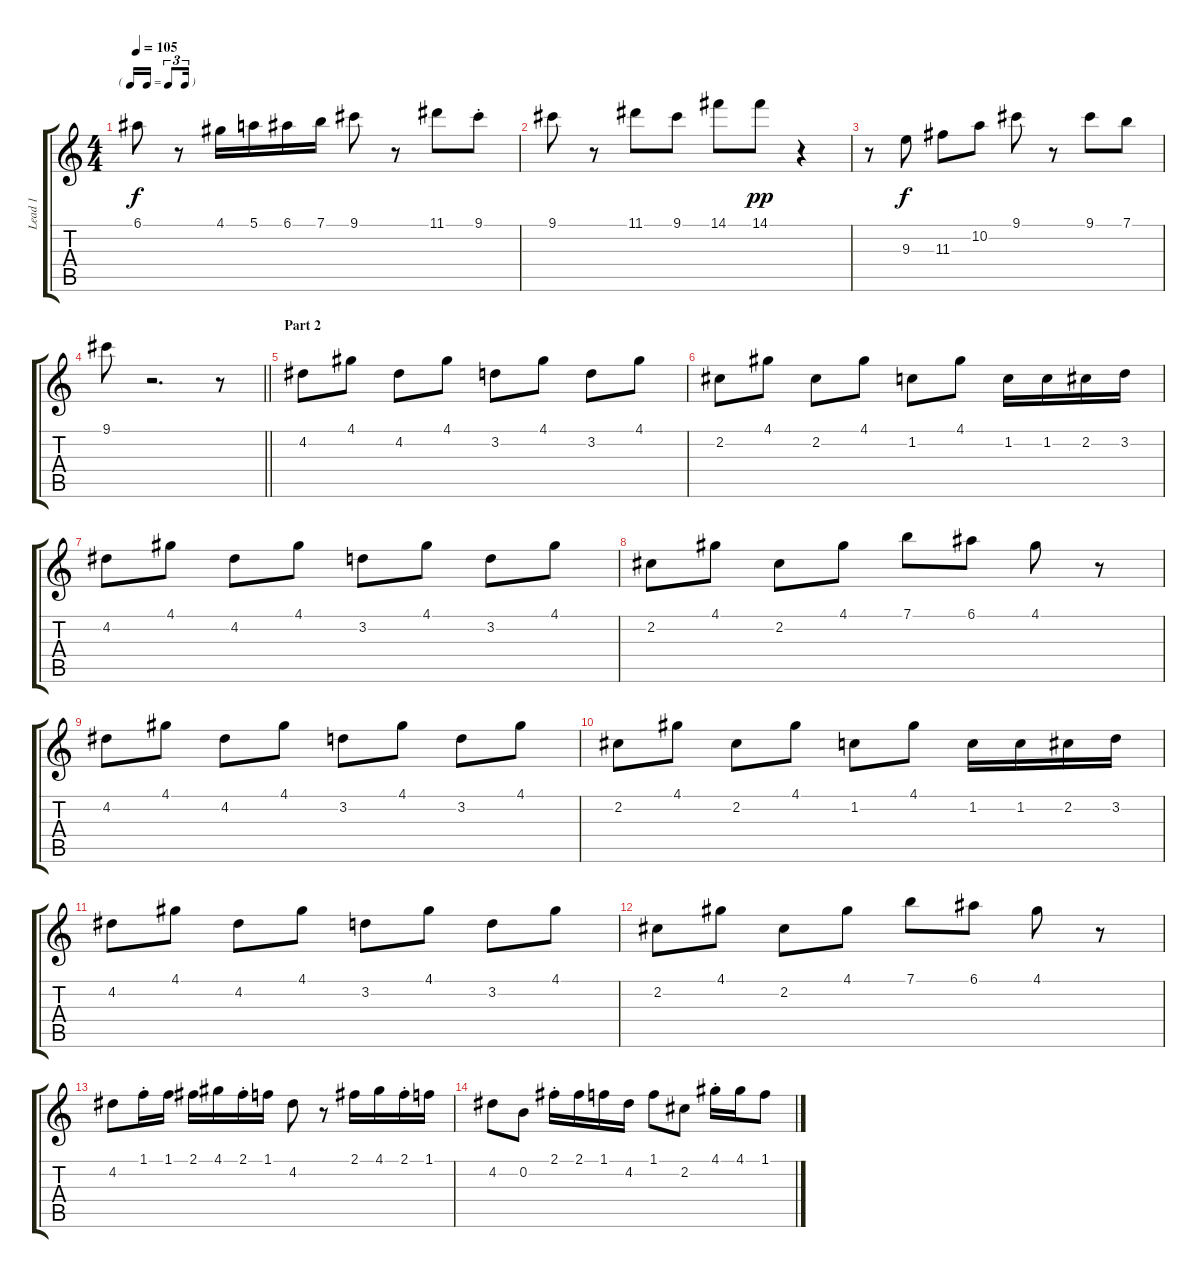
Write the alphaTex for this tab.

\track ("Lead 1" "Lead 1") {instrument lead2sawtooth}
\staff {score tabs}
\tuning (E5 B4 G4 D4 A3 E3) {hide}
\ts (4 4)
\tf triplet16th
\tempo 105
\clef g2
\ks c
6.1.8{dy f} r.8 4.1.16 5.1.16 6.1.16 7.1.16 9.1.8 r.8 11.1.8 9.1{st}.8 |
9.1.8 r.8 11.1.8 9.1.8 14.1.8 14.1.8{dy pp} r.4 |
r.8 9.3.8{dy f} 11.3.8 10.2.8 9.1.8 r.8 9.1.8 7.1.8 |
\barLineRight lightlight
9.1.8 r.2{d} r.8 |
\section ("" "Part 2")
4.2.8 4.1.8 4.2.8 4.1.8 3.2.8 4.1.8 3.2.8 4.1.8 |
2.2.8 4.1.8 2.2.8 4.1.8 1.2.8 4.1.8 1.2.16 1.2.16 2.2.16 3.2.16 |
4.2.8 4.1.8 4.2.8 4.1.8 3.2.8 4.1.8 3.2.8 4.1.8 |
2.2.8 4.1.8 2.2.8 4.1.8 7.1.8 6.1.8 4.1.8 r.8 |
4.2.8 4.1.8 4.2.8 4.1.8 3.2.8 4.1.8 3.2.8 4.1.8 |
2.2.8 4.1.8 2.2.8 4.1.8 1.2.8 4.1.8 1.2.16 1.2.16 2.2.16 3.2.16 |
4.2.8 4.1.8 4.2.8 4.1.8 3.2.8 4.1.8 3.2.8 4.1.8 |
2.2.8 4.1.8 2.2.8 4.1.8 7.1.8 6.1.8 4.1.8 r.8 |
4.2.8 1.1{st}.16 1.1.16 2.1.16 4.1.16 2.1{st}.16 1.1.16 4.2.8 r.8 2.1.16 4.1.16 2.1{st}.16 1.1.16 |
4.2.8 0.2.8 2.1{st}.16 2.1.16 1.1.16 4.2.16 1.1.8 2.2.8 4.1{st}.16 4.1.16 1.1.8
